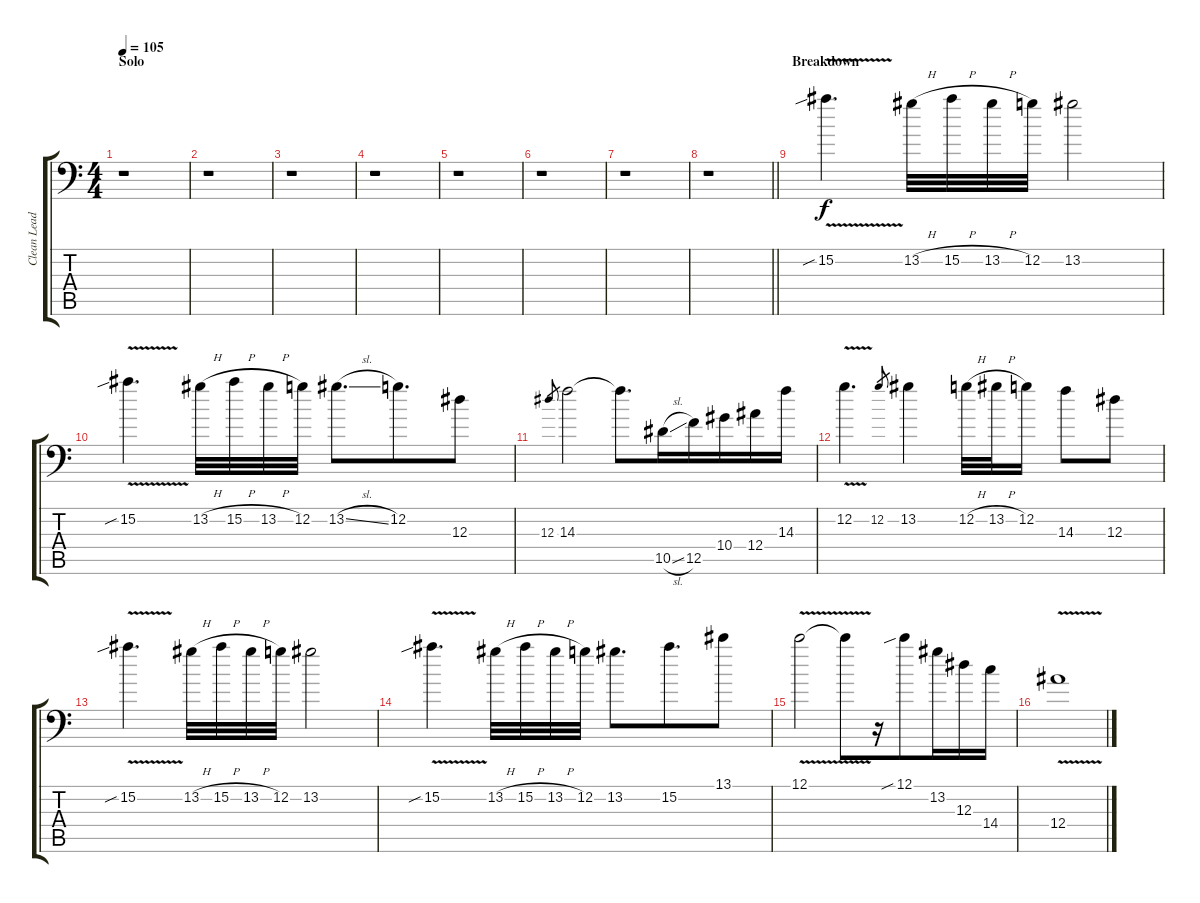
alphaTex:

\track ("Clean Lead Guitar" "Clean Lead") {instrument electricguitarclean}
\staff {score tabs}
\tuning (C4 G3 Eb3 Bb2 F2 Bb1) {hide}
\ts (4 4)
\section ("" "Solo")
\tempo 105
\clef f4
\ks c
r.1{dy f} |
r.1 |
r.1 |
r.1 |
r.1 |
r.1 |
r.1 |
\barLineRight lightlight
r.1 |
\section ("" "Breakdown")
15.2{v sib}.4{d} 13.2{h}.32{beam merge} 15.2{h}.32{beam merge} 13.2{h}.32 12.2.32 13.2.2 |
15.2{v sib}.4{d} 13.2{h}.32{beam merge} 15.2{h}.32{beam merge} 13.2{h}.32 12.2.32 13.2{sl}.8{d} 12.2.8{d beam merge} 12.3.8 |
12.3.8{gr} 14.3.2 14.3{t}.8{d beam merge} 10.5{sl}.16{beam merge} 12.5.16{beam merge} 10.4.16{beam merge} 12.4.16 14.3.16 |
12.2{v}.4{d} 12.2.8{gr} 13.2.4 12.2{h}.32 13.2{h}.32{beam merge} 12.2.16 14.3.8{beam merge} 12.3.8 |
15.2{v sib}.4{d} 13.2{h}.32{beam merge} 15.2{h}.32{beam merge} 13.2{h}.32 12.2.32 13.2.2 |
15.2{v sib}.4{d} 13.2{h}.32{beam merge} 15.2{h}.32{beam merge} 13.2{h}.32 12.2.32 13.2.8{d} 15.2.8{d beam merge} 13.1.8 |
12.1{v}.2 12.1{t}.8 r.16{beam merge} 12.1{sib}.8{beam merge} 13.2.16{beam merge} 12.3.16{beam merge} 14.4.16 |
12.4{v}.1
